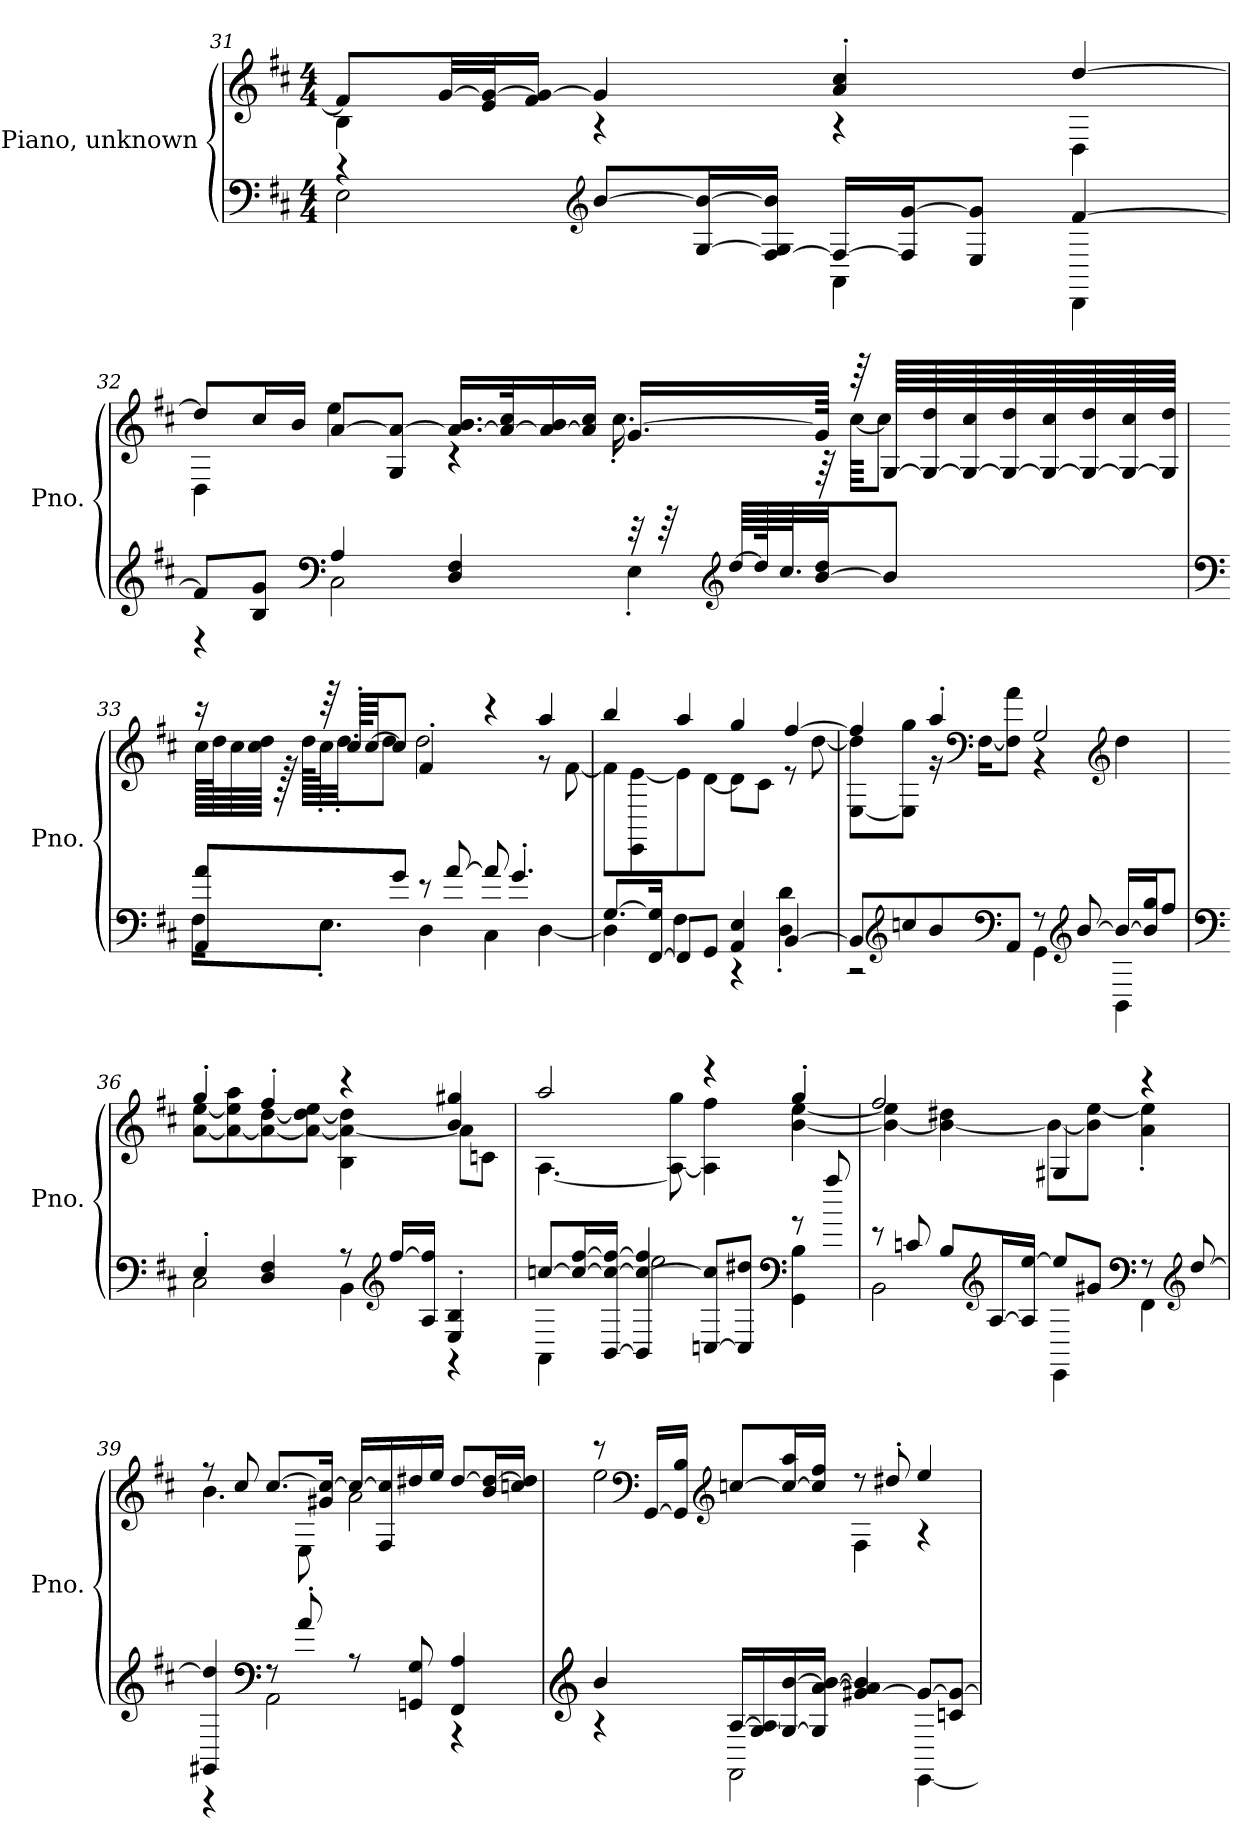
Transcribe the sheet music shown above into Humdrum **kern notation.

**kern	**kern
*part1	*part1
*staff2	*staff1
*I"Piano, unknown	*
*I'Pno.	*
*clefF4	*clefG2
*k[f#c#]	*k[f#c#]
*M4/4	*M4/4
=31	=31
*^	*^
4r	2E\	8f#/L]	4B\
.	.	[32g/LL	.
.	.	32e/ 32g/_J	.
.	.	16f#/ 16g/_JJ	.
*clefG2	*	*	*
[8b/L	.	4g/]	4r
[16G/ 16b/_L	.	.	.
[16F#/ 16G/] 16b/]JJ	.	.	.
16F#/LL_	4AA\	4a/' 4cc#/'	4r
16F#/] [16g/J	.	.	.
8E/ 8g/]J	.	.	.
[4f#/	4DD\	[4dd/	4D\
!!LO:LB:g=z	!!
=32	=32	=32	=32
8f#/L]	4r	8dd/L]	4D\
8B/ 8g/J	.	16cc#/L	.
.	.	16b/JJ	.
*clefF4	*	*	*
4A/	2C#\	[8a/L	4ee\
.	.	8G/ 8a/_J	.
4D/ 4F#/	.	16.a/_ 16.b/LL	4r
.	.	32a/_ 32cc#/K	.
.	.	16a/_ 16b/	.
.	.	16a/] 16cc#/JJ	.
32r	4E'\	[16.g/LL	16.cc#'\
64r	.	.	.
*clefG2	*	*	*
[64dd/LLLL	.	.	.
128dd/K]	.	.	.
64.cc#/J	.	.	.
[32b/ 32dd/JJ	.	64g/JJkk]	64r
.	.	64r	[64cc#\KKKL
8b/J]	.	[64G/LLLL	8cc#\J]
.	.	64G/_ 64dd/	.
.	.	64G/_ 64cc#/	.
.	.	64G/_ 64dd/	.
.	.	64G/_ 64cc#/	.
.	.	64G/_ 64dd/	.
.	.	64G/_ 64cc#/	.
.	.	64G/] 64dd/JJJJ	.
!!LO:LB:g=z	!!
=33	=33	=33	=33
*clefF4	*	*	*
8AA/ 8a/L	16F#\KL	16r	128cc#\LLLLL
.	.	.	128dd\J
.	.	.	64cc#\
.	.	.	64cc#\ 64dd\JJJJ
.	.	.	128r
.	.	.	128dd\KLLLL
.	8.E'\J	64r	64cc#'\J
.	.	64cc#'/KLLL	32.dd'\JJ
.	.	[32cc#/JJ	.
8g/J	.	8cc#/J]	8dd\J
8r	4D\	4f#'/	2dd\
[8a/	.	.	.
8a/]	4C#\	4r	.
4.g'/	.	.	.
.	[4D\	4aa/	8r
.	.	.	[8f#\
=34	=34	=34	=34
[8.G/L	4D\]	4bb/	8f#\L]
.	.	.	8EE\ [8e\
[16FF#/ 16G/]Jk	.	.	.
8FF#/L]	4F#\	4aa/	8e\]
8GG/J	.	.	[8d\J
4AA/ 4E/	4r	4gg/	8d\L]
.	.	.	8c#\J
[4BB/	4D\' 4d\'	[4ff#/	8r
.	.	.	[8dd\
!!LO:PB:g=z	!!
=35	=35	=35	=35
8BB/L]	2r	4ff#/]	[8E\ 8dd\]L
*clefG2	*	*	*
8ccn/	.	.	8E\] 8gg\J
8b/	.	4aa'/	16r
*	*	*clefF4	*
.	.	.	[16F#\KL
*clefF4	*	*	*
8AA/J	.	.	8F#\] 8a\J
8r	4GG\	2G/	4r
*clefG2	*	*	*
[8b/	.	.	.
*	*	*clefG2	*
16b/LL_	4BB\	.	4dd\
16b/] 16gg/J	.	.	.
8ff#/J	.	.	.
=36	=36	=36	=36
*clefF4	*	*	*
4E'/	2C#\	4gg'/	[8a\ [8ee\L
.	.	.	8a\_ 8ee\] 8aa\
4D/ 4F#/	.	4ff#'/	8a\_ [8dd\
.	.	.	8a\_ 8dd\_ 8ee\J
8r	4BB\	4r	4B\ 4a\_ 4dd\]
*clefG2	*	*	*
[16ff#/LL	.	.	.
16A/ 16ff#/]JJ	.	.	.
4E/' 4B/'	4r	4b/ 4gg#X/	8a\L]
.	.	.	8cn\J
!!LO:LB:g=z	!!
=37	=37	=37	=37
[8ccn/L	4AA\	2aa/	[4.A\
16cc/_ [16ff#/L	.	.	.
[16BB/ 16cc/_ 16ff#/_JJ	.	.	.
4BB/] 4cc/_ 4ff#/]	2ee\	.	.
.	.	.	8A\_ 8gg\
[8Cn/ 8cc/]L	.	4r	4A\] 4ff#\
8C/] 8dd#X/J	.	.	.
*clefF4	*	*	*
8r	4GG\ 4B\	4gg'/	[4b\ [4ee\
8aa/	.	.	.
=38	=38	=38	=38
8r	2BB\	2ff#/	4b\_ 4ee\]
8cn/	.	.	.
8B/L	.	.	4b\_ 4dd#X\
*clefG2	*	*	*
[16A/L	.	.	.
16A/] [16ee/JJ	.	.	.
8ee/L]	4EE\	4G#X/	8b\L_
8g#X/J	.	.	8b\] [8ee\J
*clefF4	*	*	*
8r	4FF#\	4r	4a\' 4ee\]'
*clefG2	*	*	*
[8dd/	.	.	.
!!LO:LB:g=z	!!
=39	=39	=39	=39
4GG#X/ 4dd/]	4r	8r	4.b\
.	.	8cc#/	.
*clefF4	*	*	*
8r	2AA\	[8.cc#/L	.
8a'/	.	.	8E\
.	.	16g#X/ 16cc#/_Jk	.
8r	.	16cc#/LL_	2a\
.	.	16F#/ 16cc#/]	.
8GGn/ 8G/	.	16dd#X/	.
.	.	16ee/JJ	.
4FF#/ 4A/	4r	[8dd#/L	.
.	.	16b/ 16dd#/_L	.
.	.	16ccn/ 16dd#/]JJ	.
=40	=40	=40	=40
*clefG2	*	*	*
4b/	4r	8r	2ee\
*	*	*clefF4	*
.	.	[16GG/LL	.
.	.	16GG/] 16B/JJ	.
*	*	*clefG2	*
[16A/LL	2FF#\	[8ccn/L	.
[16G/ 16A/]	.	.	.
16G/_ [16b/	.	16cc/_ 16aa/L	.
16G/] [16a/ 16b/_JJ	.	16cc/] 16ff#/JJ	.
[4g#X/ 4a/] 4b/]	.	8r	4F#\
.	.	8dd#X'/	.
8g#/L_	[4EE\	4ee/	4r
8cn/ 8g#/_J	.	.	.
*v	*v	*	*
*	*v	*v
=	=
*-	*-
